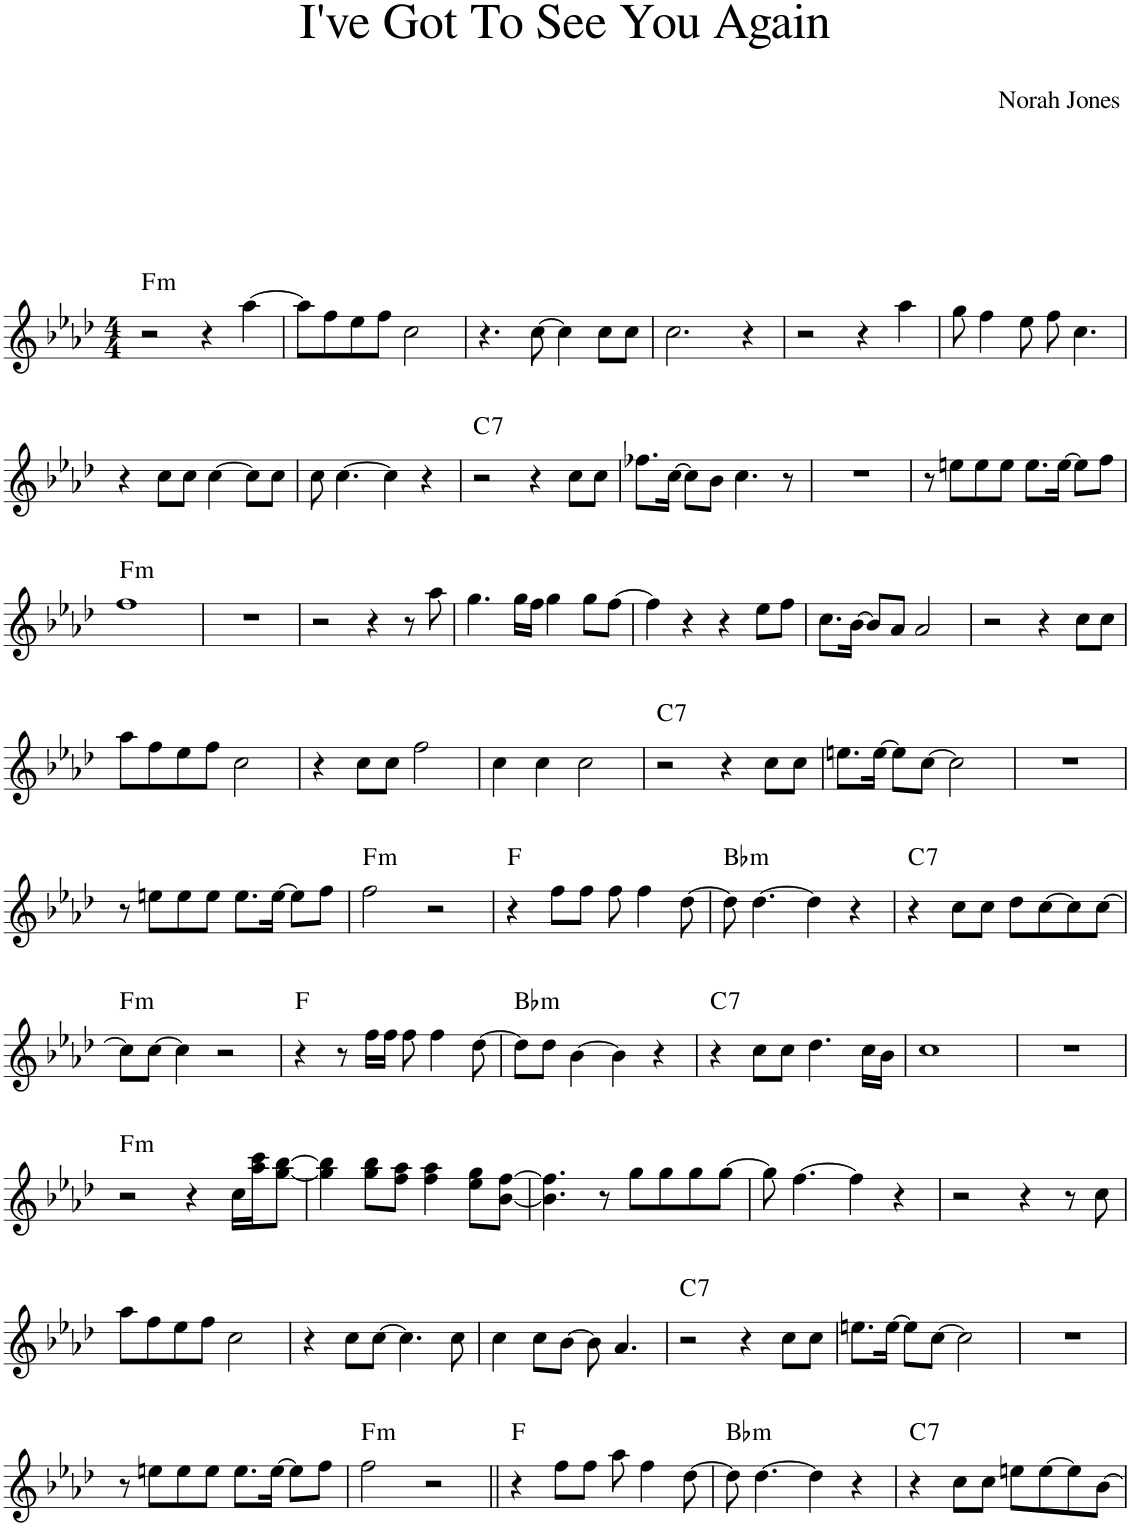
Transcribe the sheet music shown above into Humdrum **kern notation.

**kern	**harte
*part1	*part1
*staff1	*
*I"Piano	*
*I'Pno.	*
*clefG2	*
*k[b-e-a-d-]	*
*M4/4	*
=1	=1
!	!LO:H:kt=m
2r	F:min
4r	.
[4aa-\	.
=2	=2
8aa-\L]	.
8ff\	.
8ee-\	.
8ff\J	.
2cc\	.
=3	=3
4.r	.
[8cc\	.
4cc\]	.
8cc\L	.
8cc\J	.
=4	=4
2.cc\	.
4r	.
=5	=5
2r	.
4r	.
4aa-\	.
=6	=6
8gg\	.
4ff\	.
8ee-\	.
8ff\	.
4.cc\	.
!!LO:LB:g=z
=7	=7
4r	.
8cc\L	.
8cc\J	.
[4cc\	.
8cc\L]	.
8cc\J	.
=8	=8
8cc\	.
[4.cc\	.
4cc\]	.
4r	.
=9	=9
!	!LO:H:kt=7
2r	C:7
4r	.
8cc\L	.
8cc\J	.
=10	=10
8.ff-X\L	.
[16cc\Jk	.
8cc\L]	.
8b-\J	.
4.cc\	.
8r	.
=11	=11
1r	.
=12	=12
8r	.
8een\L	.
8ee\	.
8ee\J	.
8.ee\L	.
[16ee\Jk	.
8ee\L]	.
8ff\J	.
!!LO:LB:g=z
=13	=13
!	!LO:H:kt=m
1ff	F:min
=14	=14
1r	.
=15	=15
2r	.
4r	.
8r	.
8aa-\	.
=16	=16
4.gg\	.
16gg\LL	.
16ff\JJ	.
4gg\	.
8gg\L	.
[8ff\J	.
=17	=17
4ff\]	.
4r	.
4r	.
8ee-\L	.
8ff\J	.
=18	=18
8.cc\L	.
[16b-\Jk	.
8b-/L]	.
8a-/J	.
2a-/	.
=19	=19
2r	.
4r	.
8cc\L	.
8cc\J	.
!!LO:LB:g=z
=20	=20
8aa-\L	.
8ff\	.
8ee-\	.
8ff\J	.
2cc\	.
=21	=21
4r	.
8cc\L	.
8cc\J	.
2ff\	.
=22	=22
4cc\	.
4cc\	.
2cc\	.
=23	=23
!	!LO:H:kt=7
2r	C:7
4r	.
8cc\L	.
8cc\J	.
=24	=24
8.een\L	.
[16ee\Jk	.
8ee\L]	.
[8cc\J	.
2cc\]	.
=25	=25
1r	.
!!LO:LB:g=z
=26	=26
8r	.
8een\L	.
8ee\	.
8ee\J	.
8.ee\L	.
[16ee\Jk	.
8ee\L]	.
8ff\J	.
=27	=27
!	!LO:H:kt=m
2ff\	F:min
2r	.
=28	=28
4r	F:maj
8ff\L	.
8ff\J	.
8ff\	.
4ff\	.
[8dd-\	.
=29	=29
!	!LO:H:kt=m
8dd-\]	Bb:min
[4.dd-\	.
4dd-\]	.
4r	.
=30	=30
!	!LO:H:kt=7
4r	C:7
8cc\L	.
8cc\J	.
8dd-\L	.
[8cc\	.
8cc\]	.
[8cc\J	.
!!LO:LB:g=z
=31	=31
!	!LO:H:kt=m
8cc\L]	F:min
[8cc\J	.
4cc\]	.
2r	.
=32	=32
4r	F:maj
8r	.
16ff\LL	.
16ff\JJ	.
8ff\	.
4ff\	.
[8dd-\	.
=33	=33
!	!LO:H:kt=m
8dd-\L]	Bb:min
8dd-\J	.
[4b-\	.
4b-\]	.
4r	.
=34	=34
!	!LO:H:kt=7
4r	C:7
8cc\L	.
8cc\J	.
4.dd-\	.
16cc\LL	.
16b-\JJ	.
=35	=35
1cc	.
=36	=36
1r	.
!!LO:LB:g=z
=37	=37
!	!LO:H:kt=m
2r	F:min
4r	.
16cc\LL	.
16aa-\ 16ccc\J	.
[8gg\ [8bb-\J	.
=38	=38
4gg\] 4bb-\]	.
8gg\ 8bb-\L	.
8ff\ 8aa-\J	.
4ff\ 4aa-\	.
8ee-\ 8gg\L	.
[8b-\ [8ff\J	.
=39	=39
4.b-\] 4.ff\]	.
8r	.
8gg\L	.
8gg\	.
8gg\	.
[8gg\J	.
=40	=40
8gg\]	.
[4.ff\	.
4ff\]	.
4r	.
=41	=41
2r	.
4r	.
8r	.
8cc\	.
!!LO:LB:g=z
=42	=42
8aa-\L	.
8ff\	.
8ee-\	.
8ff\J	.
2cc\	.
=43	=43
4r	.
8cc\L	.
[8cc\J	.
4.cc\]	.
8cc\	.
=44	=44
4cc\	.
8cc\L	.
[8b-\J	.
8b-\]	.
4.a-/	.
=45	=45
!	!LO:H:kt=7
2r	C:7
4r	.
8cc\L	.
8cc\J	.
=46	=46
8.een\L	.
[16ee\Jk	.
8ee\L]	.
[8cc\J	.
2cc\]	.
=47	=47
1r	.
!!LO:LB:g=z
=48	=48
8r	.
8een\L	.
8ee\	.
8ee\J	.
8.ee\L	.
[16ee\Jk	.
8ee\L]	.
8ff\J	.
=49	=49
!	!LO:H:kt=m
2ff\	F:min
2r	.
=50||	=50||
4r	F:maj
8ff\L	.
8ff\J	.
8aa-\	.
4ff\	.
[8dd-\	.
=51	=51
!	!LO:H:kt=m
8dd-\]	Bb:min
[4.dd-\	.
4dd-\]	.
4r	.
=52	=52
!	!LO:H:kt=7
4r	C:7
8cc\L	.
8cc\J	.
8een\L	.
[8ee\	.
8ee\]	.
[8b-\J	.
=	=
*-	*-
